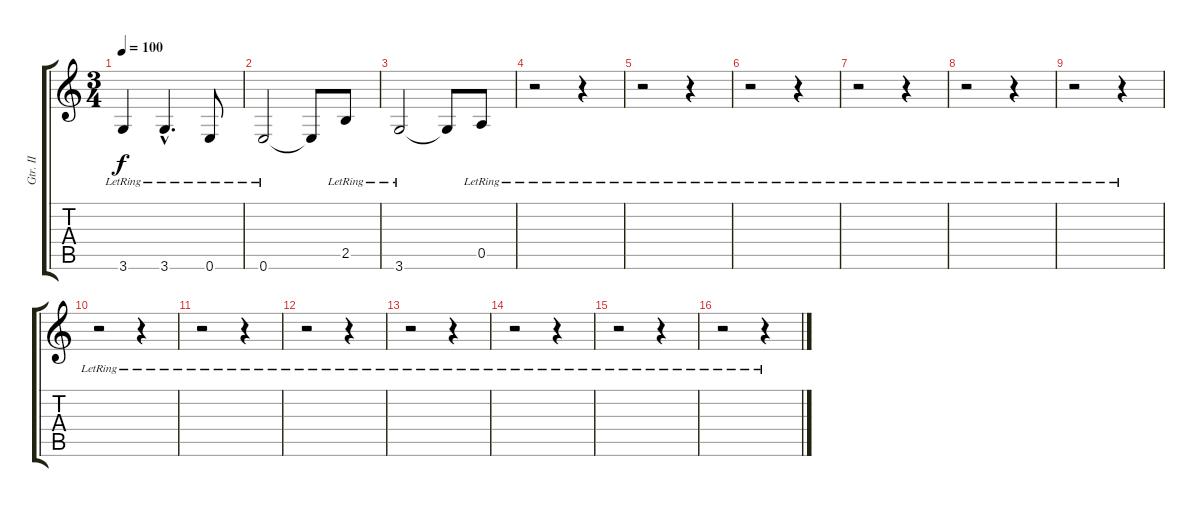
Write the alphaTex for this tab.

\track ("Gtr. II" "Gtr. II") {instrument acousticguitarsteel}
\staff {score tabs}
\tuning (E4 B3 G3 D3 A2 E2) {hide}
\ts (3 4)
\tempo 100
\clef g2
\ks c
3.6{lr}.4{dy f} 3.6{hac lr}.4{d} 0.6{lr}.8 |
0.6{lr}.2 0.6{t}.8 2.5{lr}.8 |
3.6{lr}.2 3.6{t}.8 0.5{lr}.8 |
r.2 r.4 |
r.2 r.4 |
r.2 r.4 |
r.2 r.4 |
r.2 r.4 |
r.2 r.4 |
r.2 r.4 |
r.2 r.4 |
r.2 r.4 |
r.2 r.4 |
r.2 r.4 |
r.2 r.4 |
r.2 r.4
